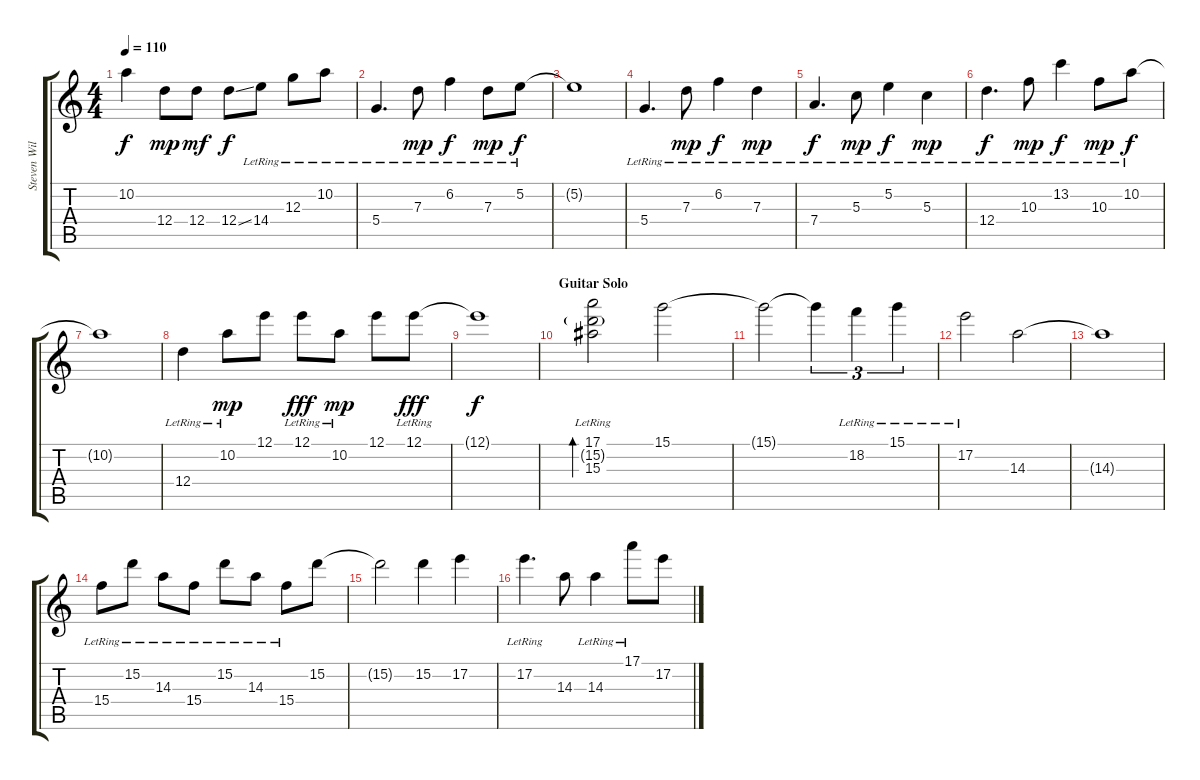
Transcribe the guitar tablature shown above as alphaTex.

\track ("Steven Wilson - Guitar 4" "Steven Wil") {instrument electricguitarclean}
\staff {score tabs}
\tuning (E4 B3 G3 D3 A2 E2) {hide}
\ts (4 4)
\tempo 110
\clef g2
\ks c
10.2{t}.4{dy f} 12.4.8{dy mp} 12.4.8{dy mf} 12.4{ss}.8{dy f} 14.4{lr}.8 12.3{lr}.8 10.2{lr}.8 |
5.4{lr}.4{d} 7.3{lr}.8{dy mp} 6.2{lr}.4{dy f} 7.3{lr}.8{dy mp} 5.2{lr}.8{dy f} |
5.2{t}.1 |
5.4{lr}.4{d} 7.3{lr}.8{dy mp} 6.2{lr}.4{dy f} 7.3{lr}.4{dy mp} |
7.4{lr}.4{d dy f} 5.3{lr}.8{dy mp} 5.2{lr}.4{dy f} 5.3{lr}.4{dy mp} |
12.4{lr}.4{d dy f} 10.3{lr}.8{dy mp} 13.2{lr}.4{dy f} 10.3{lr}.8{dy mp} 10.2{lr}.8{dy f} |
10.2{t}.1 |
12.4{lr}.4 10.2{lr}.8{dy mp} 12.1.8 12.1{lr}.8{dy fff} 10.2{lr}.8{dy mp} 12.1.8 12.1{lr}.8{dy fff} |
12.1{t}.1{dy f} |
\section ("" "Guitar Solo")
(17.1 15.2{g lr} 15.3{lr}).2{bd 240} 15.1.2 |
15.1{t}.2 15.1{t}.4{tu (3 2)} 18.2{lr}.4{tu (3 2)} 15.1{lr}.4{tu (3 2)} |
17.2{lr}.2 14.3.2 |
14.3{t}.1 |
15.4{lr}.8 15.2{lr}.8 14.3{lr}.8 15.4{lr}.8 15.2{lr}.8 14.3{lr}.8 15.4{lr}.8 15.2.8 |
15.2{t}.2 15.2.4 17.2.4 |
17.2{lr}.4{d} 14.3.8 14.3{lr}.4 17.1{lr}.8 17.2.8
